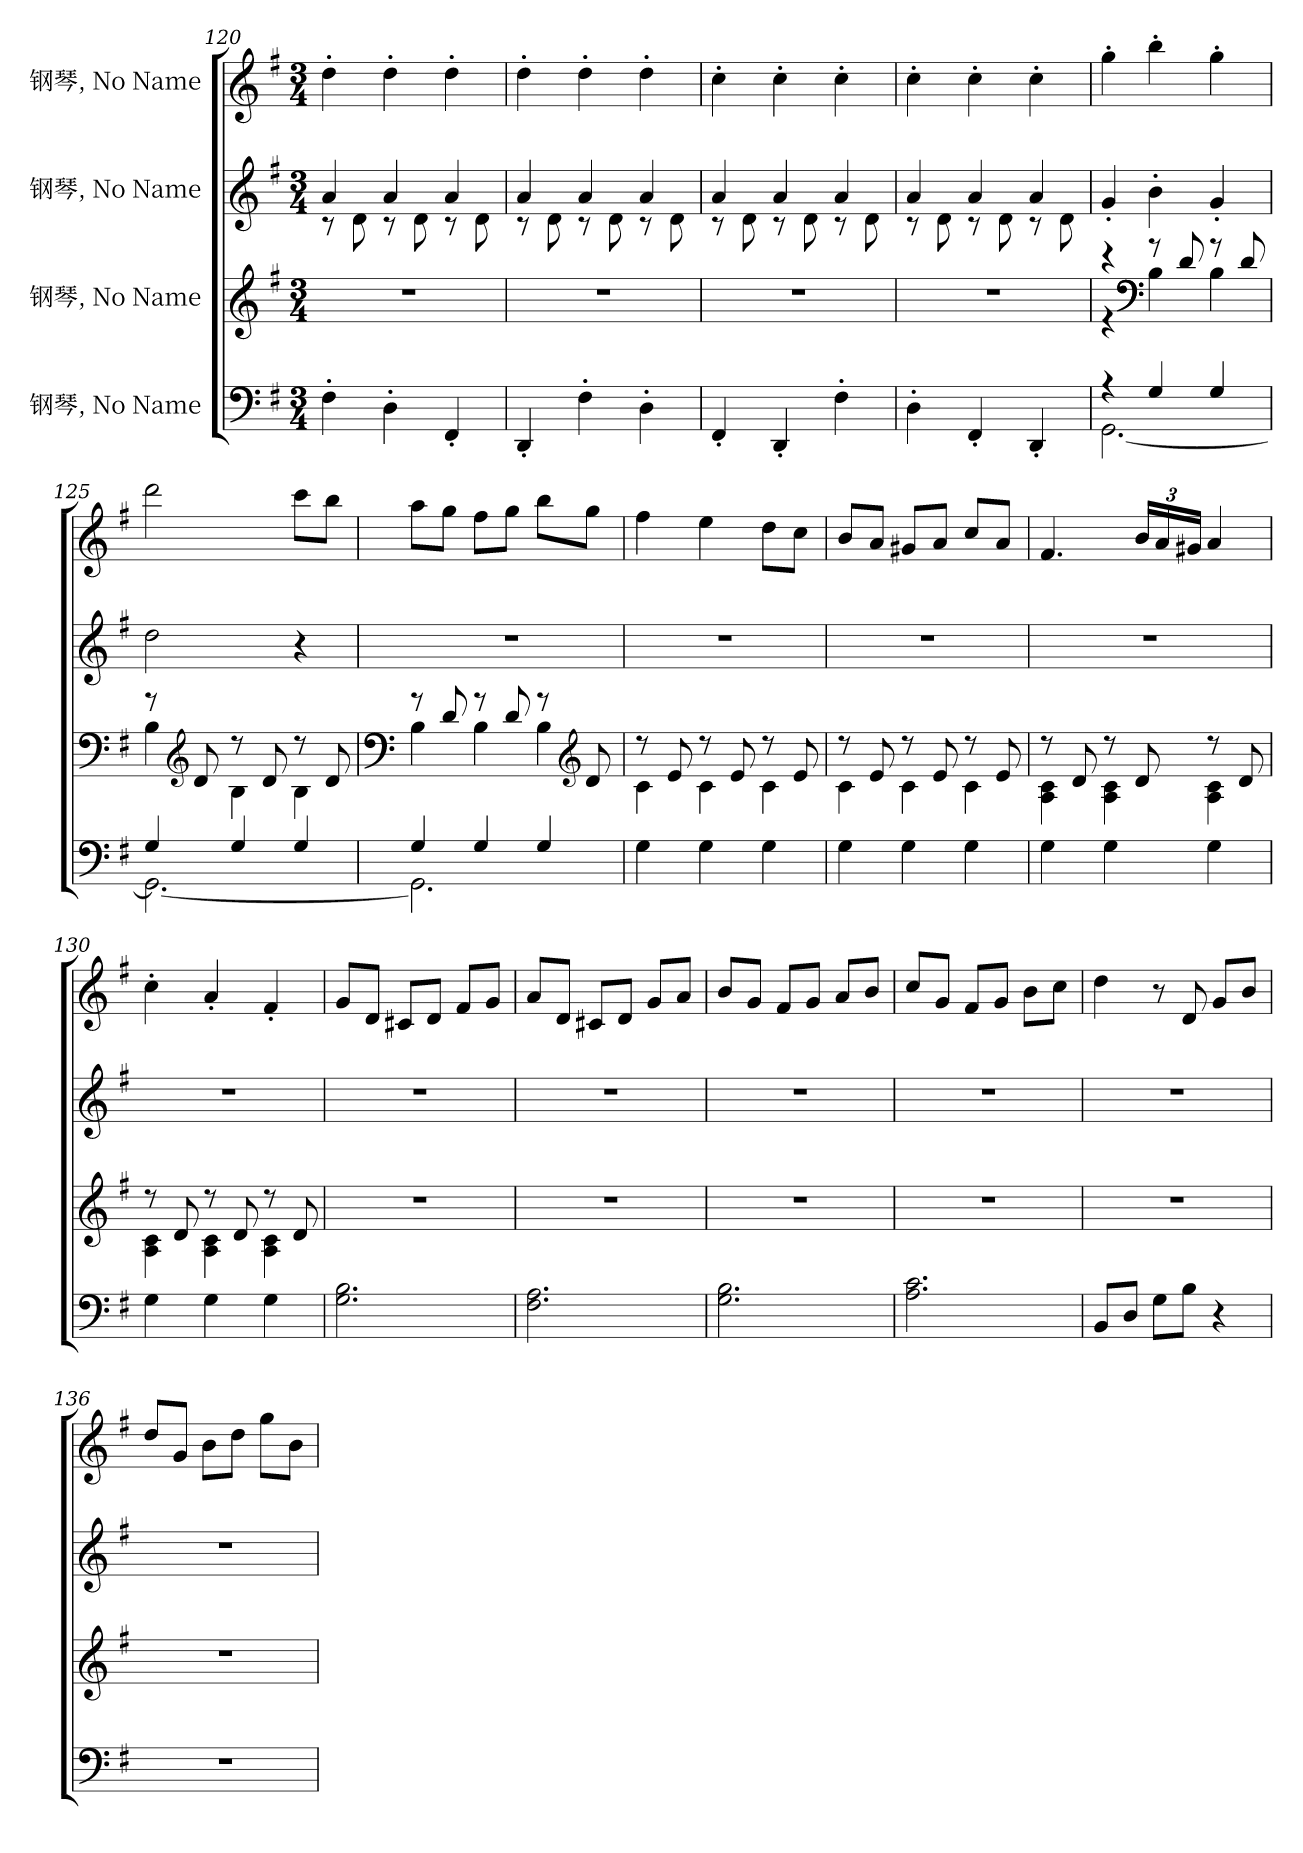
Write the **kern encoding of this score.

**kern	**kern	**kern	**kern
*part4	*part3	*part2	*part1
*staff4	*staff3	*staff2	*staff1
*I"钢琴, No Name	*I"钢琴, No Name	*I"钢琴, No Name	*I"钢琴, No Name
*clefF4	*clefG2	*clefG2	*clefG2
*k[f#]	*k[f#]	*k[f#]	*k[f#]
*M3/4	*M3/4	*M3/4	*M3/4
*MM208	*MM208	*MM208	*MM208
=120	=120	=120	=120
*	*	*^	*
4F#'\	2.r	4a/	8r	4dd'\
.	.	.	8d\	.
4D'\	.	4a/	8r	4dd'\
.	.	.	8d\	.
4FF#'/	.	4a/	8r	4dd'\
.	.	.	8d\	.
=121	=121	=121	=121	=121
4DD'/	2.r	4a/	8r	4dd'\
.	.	.	8d\	.
4F#'\	.	4a/	8r	4dd'\
.	.	.	8d\	.
4D'\	.	4a/	8r	4dd'\
.	.	.	8d\	.
!!LO:PB:g=z
=122	=122	=122	=122	=122
4FF#'/	2.r	4a/	8r	4cc'\
.	.	.	8d\	.
4DD'/	.	4a/	8r	4cc'\
.	.	.	8d\	.
4F#'\	.	4a/	8r	4cc'\
.	.	.	8d\	.
=123	=123	=123	=123	=123
4D'\	2.r	4a/	8r	4cc'\
.	.	.	8d\	.
4FF#'/	.	4a/	8r	4cc'\
.	.	.	8d\	.
*	*	*	*	*MM208
4DD'/	.	4a/	8r	4cc'\
.	.	.	8d\	.
*	*	*v	*v	*
=124	=124	=124	=124
*	*	*	*MM208
*^	*^	*	*
4r	[2.GG\	4r	4r	4g'/	4gg'\
*	*	*clefF4	*	*	*
4G/	.	8r	4B\	4b'\	4bb'\
.	.	8d/	.	.	.
4G/	.	8r	4B\	4g'/	4gg'\
.	.	8d/	.	.	.
=125	=125	=125	=125	=125	=125
*	*	*	*	*	*MM208
4G/	2.GG\_	8r	4B\	2dd\	2ddd\
*	*	*clefG2	*	*	*
.	.	8d/	.	.	.
4G/	.	8r	4B\	.	.
.	.	8d/	.	.	.
4G/	.	8r	4B\	4r	8ccc\L
.	.	8d/	.	.	8bb\J
=126	=126	=126	=126	=126	=126
*	*	*clefF4	*	*	*
4G/	2.GG\]	8r	4B\	2.r	8aa\L
.	.	8d/	.	.	8gg\J
4G/	.	8r	4B\	.	8ff#\L
.	.	8d/	.	.	8gg\J
4G/	.	8r	4B\	.	8bb\L
*	*	*clefG2	*	*	*
.	.	8d/	.	.	8gg\J
*v	*v	*	*	*	*
!!LO:LB:g=z
=127	=127	=127	=127	=127
4G\	8r	4c\	2.r	4ff#\
.	8e/	.	.	.
4G\	8r	4c\	.	4ee\
.	8e/	.	.	.
4G\	8r	4c\	.	8dd\L
.	8e/	.	.	8cc\J
=128	=128	=128	=128	=128
4G\	8r	4c\	2.r	8b/L
.	8e/	.	.	8a/J
4G\	8r	4c\	.	8g#X/L
.	8e/	.	.	8a/J
4G\	8r	4c\	.	8cc/L
.	8e/	.	.	8a/J
=129	=129	=129	=129	=129
*	*	*	*	*MM208
4G\	8r	4A\ 4c\	2.r	4.f#/
.	8d/	.	.	.
4G\	8r	4A\ 4c\	.	.
*	*	*	*	*Xbrackettup
.	8d/	.	.	24b/LL
.	.	.	.	24a/
.	.	.	.	24g#X/JJ
4G\	8r	4A\ 4c\	.	4a/
.	8d/	.	.	.
=130	=130	=130	=130	=130
4G\	8r	4A\ 4c\	2.r	4cc'\
.	8d/	.	.	.
4G\	8r	4A\ 4c\	.	4a'/
.	8d/	.	.	.
4G\	8r	4A\ 4c\	.	4f#'/
.	8d/	.	.	.
*	*v	*v	*	*
=131	=131	=131	=131
*	*	*	*MM208
2.G\ 2.B\	2.r	2.r	8g/L
.	.	.	8d/J
.	.	.	8c#X/L
.	.	.	8d/J
.	.	.	8f#/L
.	.	.	8g/J
!!LO:LB:g=z
=132	=132	=132	=132
2.F#\ 2.A\	2.r	2.r	8a/L
.	.	.	8d/J
.	.	.	8c#X/L
.	.	.	8d/J
.	.	.	8g/L
.	.	.	8a/J
=133	=133	=133	=133
2.G\ 2.B\	2.r	2.r	8b/L
.	.	.	8g/J
.	.	.	8f#/L
.	.	.	8g/J
.	.	.	8a/L
.	.	.	8b/J
=134	=134	=134	=134
2.A\ 2.c\	2.r	2.r	8cc/L
.	.	.	8g/J
.	.	.	8f#/L
.	.	.	8g/J
.	.	.	8b\L
.	.	.	8cc\J
=135	=135	=135	=135
8BB/L	2.r	2.r	4dd\
8D/J	.	.	.
8G\L	.	.	8r
8B\J	.	.	8d/
4r	.	.	8g/L
.	.	.	8b/J
=136	=136	=136	=136
2.r	2.r	2.r	8dd/L
.	.	.	8g/J
.	.	.	8b\L
.	.	.	8dd\J
.	.	.	8gg\L
.	.	.	8b\J
=	=	=	=
*-	*-	*-	*-
